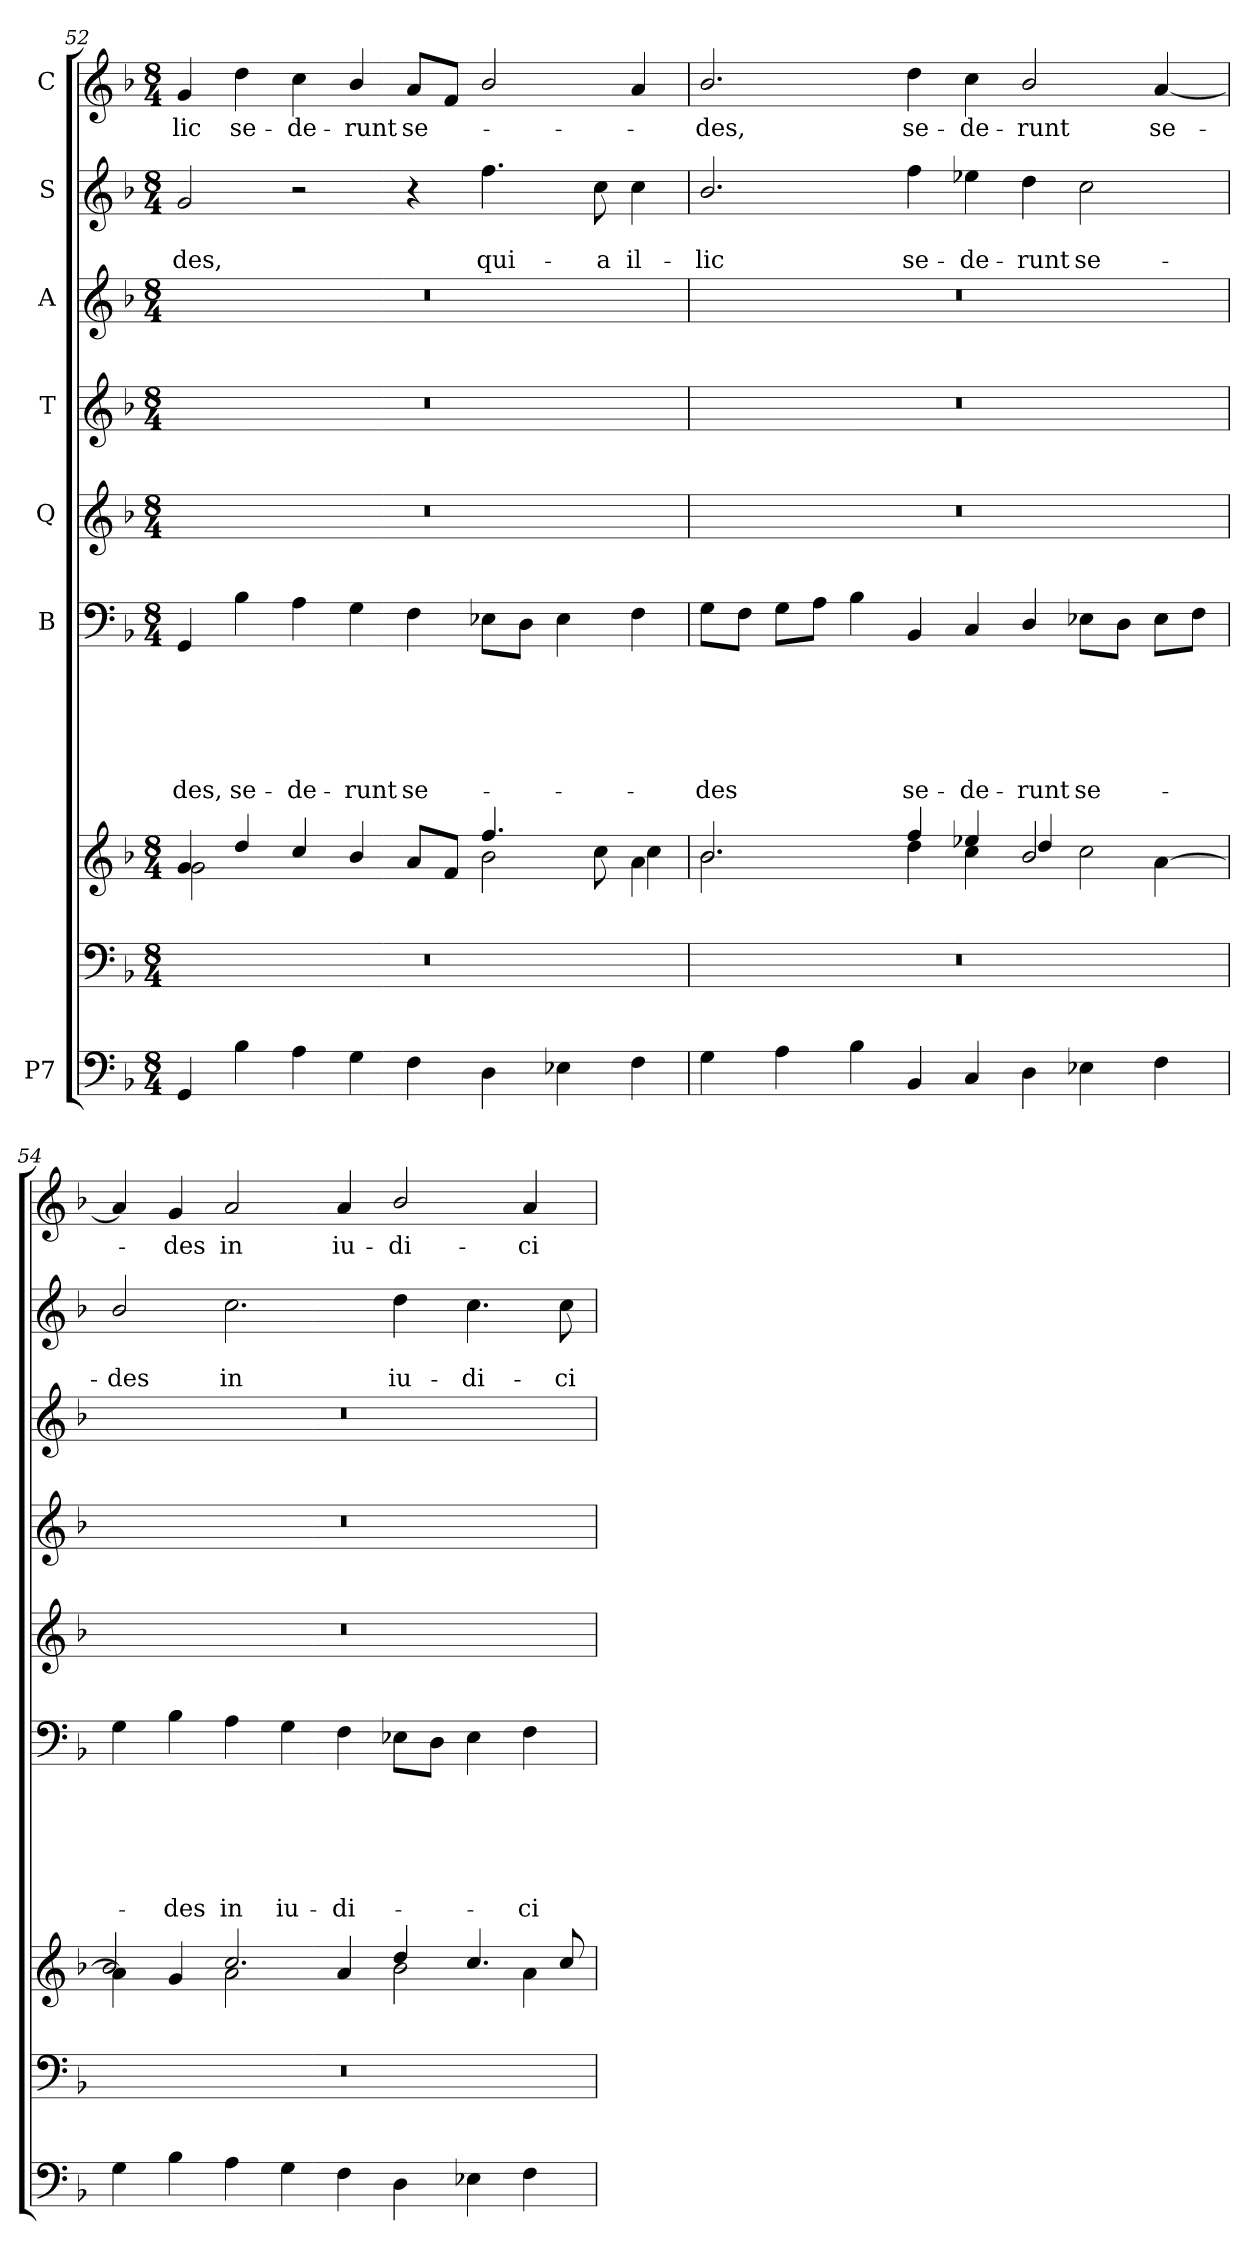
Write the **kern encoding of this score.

**kern	**kern	**kern	**kern	**text	**text	**text	**text	**text	**text	**kern	**kern	**kern	**kern	**text	**text	**kern	**text
*part7	*part7	*part7	*part6	*part6	*part6	*part6	*part6	*part6	*part6	*part5	*part4	*part3	*part2	*part2	*part2	*part1	*part1
*staff9	*staff8	*staff7	*staff6	*staff6	*staff6	*staff6	*staff6	*staff6	*staff6	*staff5	*staff4	*staff3	*staff2	*staff2	*staff2	*staff1	*staff1
*I"P7	*	*	*I"B	*	*	*	*	*	*	*I"Q	*I"T	*I"A	*I"S	*	*	*I"C	*
!!LO:LB:g=z
*clefF4	*clefF4	*clefG2	*clefF4	*	*	*	*	*	*	*clefG2	*clefG2	*clefG2	*clefG2	*	*	*clefG2	*
*	*	*	*	*	*	*	*	*	*	*ITrd7c12	*ITrd7c12	*	*	*	*	*	*
*k[b-]	*k[b-]	*k[b-]	*k[b-]	*	*	*	*	*	*	*k[b-]	*k[b-]	*k[b-]	*k[b-]	*	*	*k[b-]	*
*F:	*F:	*F:	*F:	*	*	*	*	*	*	*F:	*F:	*F:	*F:	*	*	*F:	*
*M8/4	*M8/4	*M8/4	*M8/4	*	*	*	*	*	*	*M8/4	*M8/4	*M8/4	*M8/4	*	*	*M8/4	*
=52	=52	=52	=52	=52	=52	=52	=52	=52	=52	=52	=52	=52	=52	=52	=52	=52	=52
*	*	*^	*	*	*	*	*	*	*	*	*	*	*	*	*	*	*
!	!	!	!	!	!	!	!	!	!	!LO:LY:b	!	!	!	!	!	!LO:LY:b	!	!LO:LY:b
4GG/	0r	4g/	2g\	4GG/	.	.	.	.	.	-des,	0r	0r	0r	2g/	.	-des,	4g/	-lic
!	!	!	!	!	!	!	!	!	!	!LO:LY:b	!	!	!	!	!	!	!	!LO:LY:b
4B-\	.	4dd/	.	4B-\	.	.	.	.	.	se-	.	.	.	.	.	.	4dd\	se-
!	!	!	!	!	!	!	!	!	!	!LO:LY:b	!	!	!	!	!	!	!	!LO:LY:b
4A\	.	4cc/	2.ryy	4A\	.	.	.	.	.	-de-	.	.	.	2r	.	.	4cc\	-de-
!	!	!	!	!	!	!	!	!	!	!LO:LY:b	!	!	!	!	!	!	!	!LO:LY:b
4G\	.	4b-/	.	4G\	.	.	.	.	.	-runt	.	.	.	.	.	.	4b-/	-runt
!	!	!	!	!	!	!	!	!	!	!LO:LY:b	!	!	!	!	!	!	!	!LO:LY:b
4F\	.	8a/L	.	4F\	.	.	.	.	.	se-	.	.	.	4r	.	.	8a/L	se-
.	.	8f/J	.	.	.	.	.	.	.	.	.	.	.	.	.	.	8f/J	.
!	!	!	!	!	!	!	!	!	!	!	!	!	!	!	!	!LO:LY:b	!	!
4D\	.	2b-\	4.ff/	8E-X\L	.	.	.	.	.	.	.	.	.	4.ff\	.	qui-	2b-/	.
.	.	.	.	8D\J	.	.	.	.	.	.	.	.	.	.	.	.	.	.
4E-X\	.	.	.	4E-\	.	.	.	.	.	.	.	.	.	.	.	.	.	.
!	!	!	!	!	!	!	!	!	!	!	!	!	!	!	!	!LO:LY:b	!	!
.	.	.	8cc\	.	.	.	.	.	.	.	.	.	.	8cc\	.	-a	.	.
!	!	!	!	!	!	!	!	!	!	!	!	!	!	!	!	!LO:LY:b	!	!
4F\	.	4a\	4cc\	4F\	.	.	.	.	.	.	.	.	.	4cc\	.	il-	4a/	.
=53	=53	=53	=53	=53	=53	=53	=53	=53	=53	=53	=53	=53	=53	=53	=53	=53	=53	=53
!	!	!	!	!	!	!	!	!	!	!LO:LY:b	!	!	!	!	!	!LO:LY:b	!	!LO:LY:b
4G\	0r	2.b-/	2.b-\	8G\L	.	.	.	.	.	-des	0r	0r	0r	2.b-/	.	-lic	2.b-/	-des,
.	.	.	.	8F\J	.	.	.	.	.	.	.	.	.	.	.	.	.	.
4A\	.	.	.	8G\L	.	.	.	.	.	.	.	.	.	.	.	.	.	.
.	.	.	.	8A\J	.	.	.	.	.	.	.	.	.	.	.	.	.	.
4B-\	.	.	.	4B-\	.	.	.	.	.	.	.	.	.	.	.	.	.	.
!	!	!	!	!	!	!	!	!	!	!LO:LY:b	!	!	!	!	!	!LO:LY:b	!	!LO:LY:b
4BB-/	.	4dd\	4ff/	4BB-/	.	.	.	.	.	se-	.	.	.	4ff\	.	se-	4dd\	se-
!	!	!	!	!	!	!	!	!	!	!LO:LY:b	!	!	!	!	!	!LO:LY:b	!	!LO:LY:b
4C/	.	4cc\	4ee-X/	4C/	.	.	.	.	.	-de-	.	.	.	4ee-X\	.	-de-	4cc\	-de-
!	!	!	!	!	!	!	!	!	!	!LO:LY:b	!	!	!	!	!	!LO:LY:b	!	!LO:LY:b
4D\	.	2b-/	4dd/	4D/	.	.	.	.	.	-runt	.	.	.	4dd\	.	-runt	2b-/	-runt
!	!	!	!	!	!	!	!	!	!	!LO:LY:b	!	!	!	!	!	!LO:LY:b	!	!
4E-X\	.	.	2cc\	8E-X\L	.	.	.	.	.	se-	.	.	.	2cc\	.	se-	.	.
.	.	.	.	8D\J	.	.	.	.	.	.	.	.	.	.	.	.	.	.
!	!	!	!	!	!	!	!	!	!	!	!	!	!	!	!	!	!	!LO:LY:b
4F\	.	[<4a\	.	8E-\L	.	.	.	.	.	.	.	.	.	.	.	.	[<4a/	se-
.	.	.	.	8F\J	.	.	.	.	.	.	.	.	.	.	.	.	.	.
=54	=54	=54	=54	=54	=54	=54	=54	=54	=54	=54	=54	=54	=54	=54	=54	=54	=54	=54
!	!	!	!	!	!	!	!	!	!	!	!	!	!	!	!	!LO:LY:b	!	!
4G\	0r	4a\]	2b-/	4G\	.	.	.	.	.	.	0r	0r	0r	2b-/	.	-des	4a/]	.
!	!	!	!	!	!	!	!	!	!	!LO:LY:b	!	!	!	!	!	!	!	!LO:LY:b
4B-\	.	4g/	.	4B-\	.	.	.	.	.	-des	.	.	.	.	.	.	4g/	-des
!	!	!	!	!	!	!	!	!	!	!LO:LY:b	!	!	!	!	!	!LO:LY:b	!	!LO:LY:b
4A\	.	2a\	2.cc/	4A\	.	.	.	.	.	in	.	.	.	2.cc\	.	in	2a/	in
!	!	!	!	!	!	!	!	!	!	!LO:LY:b	!	!	!	!	!	!	!	!
4G\	.	.	.	4G\	.	.	.	.	.	iu-	.	.	.	.	.	.	.	.
!	!	!	!	!	!	!	!	!	!	!LO:LY:b	!	!	!	!	!	!	!	!LO:LY:b
4F\	.	4a/	.	4F\	.	.	.	.	.	-di-	.	.	.	.	.	.	4a/	iu-
!	!	!	!	!	!	!	!	!	!	!	!	!	!	!	!	!LO:LY:b	!	!LO:LY:b
4D\	.	2b-\	4dd/	8E-X\L	.	.	.	.	.	.	.	.	.	4dd\	.	iu-	2b-/	-di-
.	.	.	.	8D\J	.	.	.	.	.	.	.	.	.	.	.	.	.	.
!	!	!	!	!	!	!	!	!	!	!	!	!	!	!	!	!LO:LY:b	!	!
4E-X\	.	.	4.cc/	4E-\	.	.	.	.	.	.	.	.	.	4.cc\	.	-di-	.	.
!	!	!	!	!	!	!	!	!	!	!LO:LY:b	!	!	!	!	!	!	!	!LO:LY:b
4F\	.	4a\	.	4F\	.	.	.	.	.	-ci-	.	.	.	.	.	.	4a/	-ci-
!	!	!	!	!	!	!	!	!	!	!	!	!	!	!	!	!LO:LY:b	!	!
.	.	.	8cc/	.	.	.	.	.	.	.	.	.	.	8cc\	.	-ci-	.	.
*	*	*v	*v	*	*	*	*	*	*	*	*	*	*	*	*	*	*	*
=	=	=	=	=	=	=	=	=	=	=	=	=	=	=	=	=	=
*-	*-	*-	*-	*-	*-	*-	*-	*-	*-	*-	*-	*-	*-	*-	*-	*-	*-
